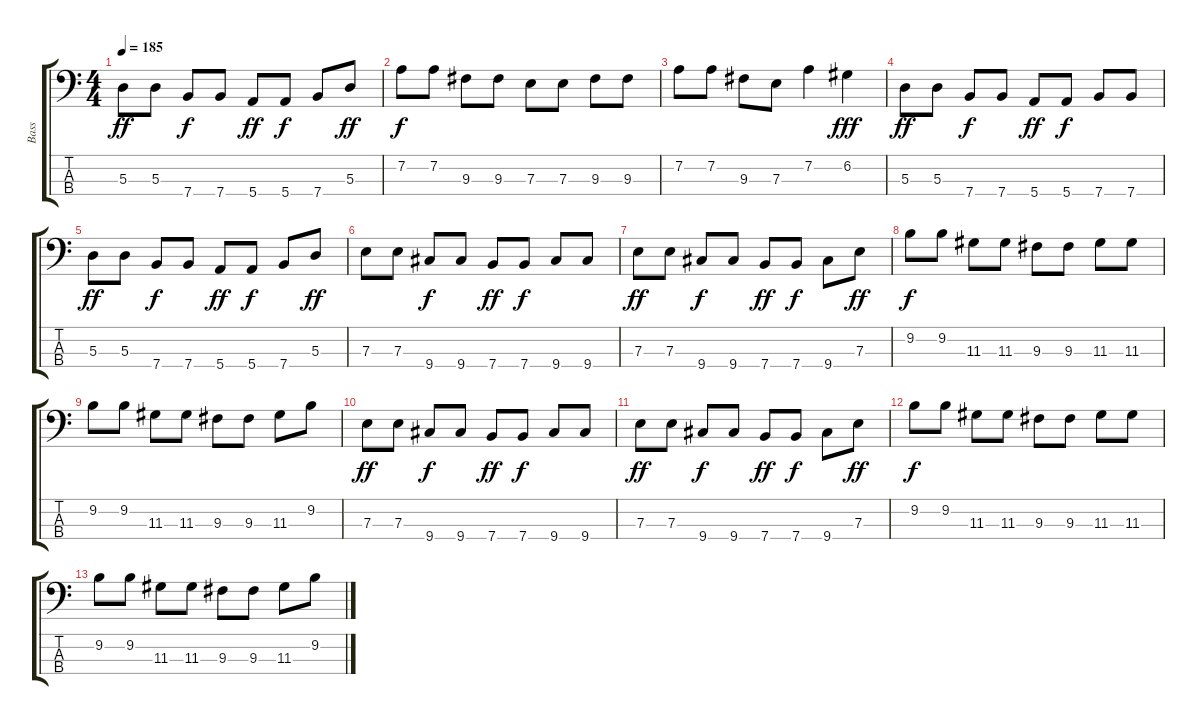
\track ("Bass" "Bass") {instrument electricbasspick}
\staff {score tabs}
\tuning (G2 D2 A1 E1) {hide}
\ts (4 4)
\tempo 185
\clef f4
\ks c
5.3.8{dy ff} 5.3.8 7.4.8{dy f} 7.4.8 5.4.8{dy ff} 5.4.8{dy f} 7.4.8 5.3.8{dy ff} |
7.2.8{dy f} 7.2.8 9.3.8 9.3.8 7.3.8 7.3.8 9.3.8 9.3.8 |
7.2.8 7.2.8 9.3.8 7.3.8 7.2.4 6.2.4{dy fff} |
5.3.8{dy ff} 5.3.8 7.4.8{dy f} 7.4.8 5.4.8{dy ff} 5.4.8{dy f} 7.4.8 7.4.8 |
5.3.8{dy ff} 5.3.8 7.4.8{dy f} 7.4.8 5.4.8{dy ff} 5.4.8{dy f} 7.4.8 5.3.8{dy ff} |
7.3.8{volume 11} 7.3.8 9.4.8{dy f} 9.4.8 7.4.8{dy ff} 7.4.8{dy f} 9.4.8 9.4.8 |
7.3.8{dy ff} 7.3.8 9.4.8{dy f} 9.4.8 7.4.8{dy ff} 7.4.8{dy f} 9.4.8 7.3.8{dy ff} |
9.2.8{dy f volume 9} 9.2.8 11.3.8 11.3.8 9.3.8 9.3.8 11.3.8 11.3.8 |
9.2.8 9.2.8 11.3.8 11.3.8 9.3.8 9.3.8 11.3.8 9.2.8 |
7.3.8{dy ff volume 7} 7.3.8 9.4.8{dy f} 9.4.8 7.4.8{dy ff} 7.4.8{dy f} 9.4.8 9.4.8 |
7.3.8{dy ff volume 6} 7.3.8 9.4.8{dy f} 9.4.8 7.4.8{dy ff} 7.4.8{dy f} 9.4.8 7.3.8{dy ff} |
9.2.8{dy f volume 5} 9.2.8 11.3.8 11.3.8 9.3.8 9.3.8 11.3.8 11.3.8 |
9.2.8{volume 4} 9.2.8 11.3.8 11.3.8 9.3.8 9.3.8 11.3.8 9.2.8
